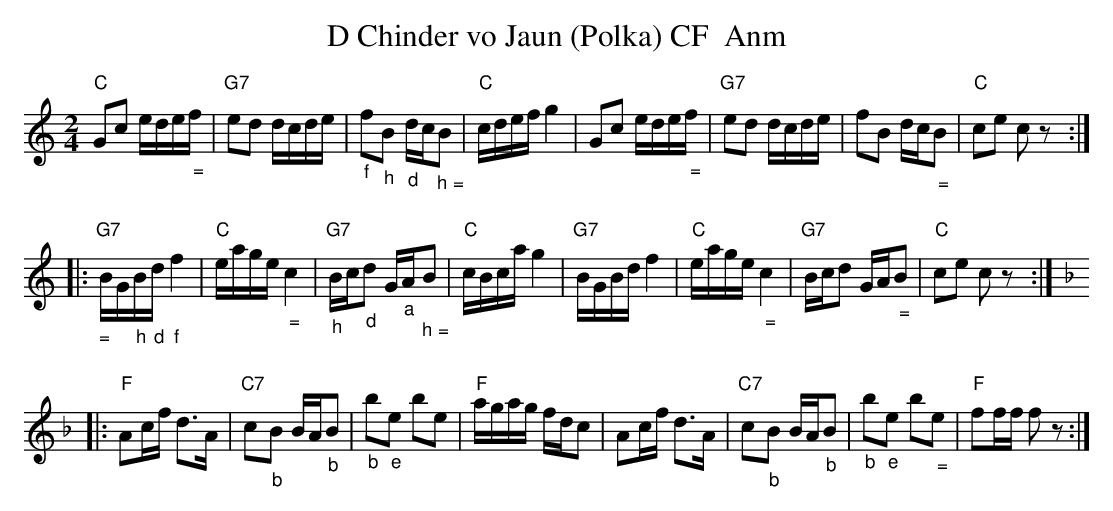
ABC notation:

X:1
T: D Chinder vo Jaun (Polka) CF  Anm
M:2/4
L:1/16
K:C %%MIDI gchordon
"C"G2c2 ede"_ ="f | "G7"e2d2 dcde | "_f"f2"_h"B2 "_d"dc"_ h ="B2 | "C"cdef g4 |\
   G2c2 ede"_ ="f | "G7"e2d2 dcde | f2B2 dc"_ ="B2 | "C"c2e2 c2z2 ::
"" "G7""_= "BG"_h"B"_d"d "_f"f4 | "C"eage "_ ="c4 | "G7""_h"Bc"_d"d2 G"_a"A"_ h ="B2 | "C"cBca g4 |\
 "G7"BGBd "_"f4 | "C"eage "_ ="c4 | "G7"Bcd2 GA"_ ="B2 | "C"c2e2 c2z2 :: [K:F]
"" "F"A2cf d3A | "C7"c2"_b"B2 BA"_b"B2 | "_b"b2"_e"e2 b2e2 | "F"agag fdc2 |\
   A2cf d3A | "C7"c2"_b"B2 BA"_b"B2 | "_b"b2"_e"e2 b2"_ ="e2 | "F"f2ff f2z2 :|
